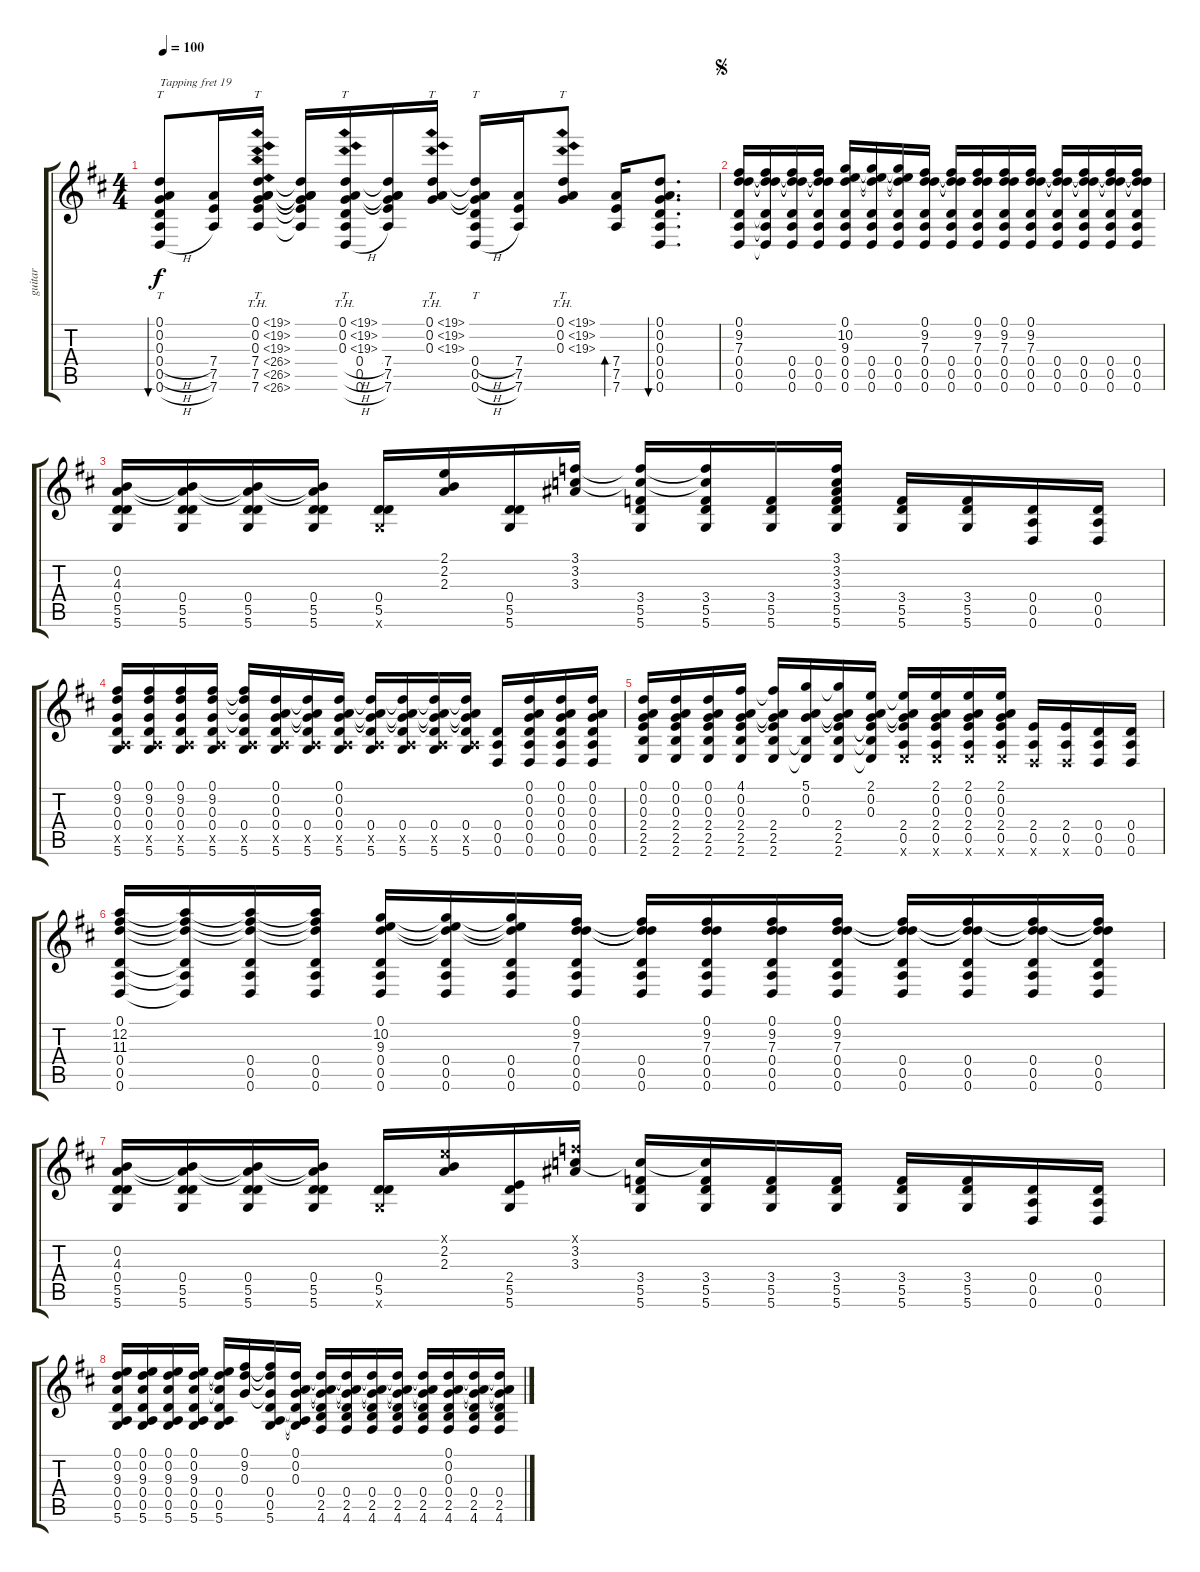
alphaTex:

\track ("guitar" "guitar") {instrument acousticguitarsteel}
\staff {score tabs}
\tuning (D4 A3 G3 D3 A2 D2) {hide}
\ts (4 4)
\tempo 100
\clef g2
\ks d
(0.1 0.2 0.3 0.4{h} 0.5{h} 0.6{h}).8{tt bu 120 txt "Tapping fret 19" dy f} (7.4 7.5 7.6).16 (0.1{th 19} 0.2{th 19} 0.3{th 19} 7.4{th 19} 7.5{th 19} 7.6{th 19}).16{tt} (0.1{t} 0.2{t} 0.3{t} 7.4{t} 7.5{t} 7.6{t}).16 (0.1{th 19} 0.2{th 19} 0.3{th 19} 0.4{h} 0.5{h} 0.6{h}).16{tt} (0.1{t} 0.2{t} 0.3{t} 7.4 7.5 7.6).16 (0.1{th 19} 0.2{th 19} 0.3{th 19}).16{tt} (0.1{t} 0.2{t} 0.3{t} 0.4{h} 0.5{h} 0.6{h}).16{tt} (7.4 7.5 7.6).16 (0.1{th 19} 0.2{th 19} 0.3{th 19}).8{tt} (7.4 7.5 7.6).16{bd 120} (0.1 0.2 0.3 0.4 0.5 0.6).8{d bu 120} |
\jump segno
(0.1 9.2 7.3 0.4 0.5 0.6).16 (0.1{t} 9.2{t} 7.3{t} 0.4{t} 0.5{t} 0.6{t}).16 (0.1{t} 9.2{t} 7.3{t} 0.4 0.5 0.6).16 (0.1{t} 9.2{t} 7.3{t} 0.4 0.5 0.6).16 (0.1 10.2 9.3 0.4 0.5 0.6).16 (0.1{t} 10.2{t} 9.3{t} 0.4 0.5 0.6).16 (0.1{t} 10.2{t} 9.3{t} 0.4 0.5 0.6).16 (0.1 9.2 7.3 0.4 0.5 0.6).16 (0.1{t} 9.2{t} 7.3{t} 0.4 0.5 0.6).16 (0.1 9.2 7.3 0.4 0.5 0.6).16 (0.1 9.2 7.3 0.4 0.5 0.6).16 (0.1 9.2 7.3 0.4 0.5 0.6).16 (0.1{t} 9.2{t} 7.3{t} 0.4 0.5 0.6).16 (0.1{t} 9.2{t} 7.3{t} 0.4 0.5 0.6).16 (0.1{t} 9.2{t} 7.3{t} 0.4 0.5 0.6).16 (0.1{t} 9.2{t} 7.3{t} 0.4 0.5 0.6).16 |
(0.2 4.3 0.4 5.5 5.6).16 (0.2{t} 4.3{t} 0.4 5.5 5.6).16 (0.2{t} 4.3{t} 0.4 5.5 5.6).16 (0.2{t} 4.3{t} 0.4 5.5 5.6).16 (0.4 5.5 5.6{x}).16 (2.1 2.2 2.3).16 (0.4 5.5 5.6).16 (3.1 3.2 3.3).16 (3.1{t} 3.2{t} 3.4 5.5 5.6).16 (3.1{t} 3.2{t} 3.4 5.5 5.6).16 (3.4 5.5 5.6).16 (3.1 3.2 3.3 3.4 5.5 5.6).16 (3.4 5.5 5.6).16 (3.4 5.5 5.6).16 (0.4 0.5 0.6).16 (0.4 0.5 0.6).16 |
(0.1 9.2 0.3 0.4 0.5{x} 5.6).16 (0.1 9.2 0.3 0.4 0.5{x} 5.6).16 (0.1 9.2 0.3 0.4 0.5{x} 5.6).16 (0.1 9.2 0.3 0.4 0.5{x} 5.6).16 (0.1{t} 9.2{t} 0.3{t} 0.4 0.5{x} 5.6).16 (0.1 0.2 0.3 0.4 0.5{x} 5.6).16 (0.1{t} 0.2{t} 0.3{t} 0.4 0.5{x} 5.6).16 (0.1 0.2 0.3 0.4 0.5{x} 5.6).16 (0.1{t} 0.2{t} 0.3{t} 0.4 0.5{x} 5.6).16 (0.1{t} 0.2{t} 0.3{t} 0.4 0.5{x} 5.6).16 (0.1{t} 0.2{t} 0.3{t} 0.4 0.5{x} 5.6).16 (0.1{t} 0.2{t} 0.3{t} 0.4 0.5{x} 5.6).16 (0.4 0.5 0.6).16 (0.1 0.2 0.3 0.4 0.5 0.6).16 (0.1 0.2 0.3 0.4 0.5 0.6).16 (0.1 0.2 0.3 0.4 0.5 0.6).16 |
(0.1 0.2 0.3 2.4 2.5 2.6).16 (0.1 0.2 0.3 2.4 2.5 2.6).16 (0.1 0.2 0.3 2.4 2.5 2.6).16 (4.1 0.2 0.3 2.4 2.5 2.6).16 (4.1{t} 0.2{t} 0.3{t} 2.4 2.5 2.6).16 (5.1 0.2 0.3 2.5{t} 2.6{t}).16 (5.1{t} 0.2{t} 0.3{t} 2.4 2.5 2.6).16 (2.1 0.2 0.3 2.4{t} 2.5{t} 2.6{t}).16 (2.1{t} 0.2{t} 0.3{t} 2.4 0.5 2.6{x}).16 (2.1 0.2 0.3 2.4 0.5 2.6{x}).16 (2.1 0.2 0.3 2.4 0.5 2.6{x}).16 (2.1 0.2 0.3 2.4 0.5 2.6{x}).16 (2.4 0.5 0.6{x}).16 (2.4 0.5 0.6{x}).16 (0.4 0.5 0.6).16 (0.4 0.5 0.6).16 |
(0.1 12.2 11.3 0.4 0.5 0.6).16 (0.1{t} 12.2{t} 11.3{t} 0.4{t} 0.5{t} 0.6{t}).16 (0.1{t} 12.2{t} 11.3{t} 0.4 0.5 0.6).16 (0.1{t} 12.2{t} 11.3{t} 0.4 0.5 0.6).16 (0.1 10.2 9.3 0.4 0.5 0.6).16 (0.1{t} 10.2{t} 9.3{t} 0.4 0.5 0.6).16 (0.1{t} 10.2{t} 9.3{t} 0.4 0.5 0.6).16 (0.1 9.2 7.3 0.4 0.5 0.6).16 (0.1{t} 9.2{t} 7.3{t} 0.4 0.5 0.6).16 (0.1 9.2 7.3 0.4 0.5 0.6).16 (0.1 9.2 7.3 0.4 0.5 0.6).16 (0.1 9.2 7.3 0.4 0.5 0.6).16 (0.1{t} 9.2{t} 7.3{t} 0.4 0.5 0.6).16 (0.1{t} 9.2{t} 7.3{t} 0.4 0.5 0.6).16 (0.1{t} 9.2{t} 7.3{t} 0.4 0.5 0.6).16 (0.1{t} 9.2{t} 7.3{t} 0.4 0.5 0.6).16 |
(0.2 4.3 0.4 5.5 5.6).16 (0.2{t} 4.3{t} 0.4 5.5 5.6).16 (0.2{t} 4.3{t} 0.4 5.5 5.6).16 (0.2{t} 4.3{t} 0.4 5.5 5.6).16 (0.4 5.5 5.6{x}).16 (2.1{x} 2.2 2.3).16 (2.4 5.5 5.6).16 (3.1{x} 3.2 3.3).16 (3.2{t} 3.4 5.5 5.6).16 (3.2{t} 3.4 5.5 5.6).16 (3.4 5.5 5.6).16 (3.4 5.5 5.6).16 (3.4 5.5 5.6).16 (3.4 5.5 5.6).16 (0.4 0.5 0.6).16 (0.4 0.5 0.6).16 |
(0.1 0.2 9.3 0.4 0.5 5.6).16 (0.1 0.2 9.3 0.4 0.5 5.6).16 (0.1 0.2 9.3 0.4 0.5 5.6).16 (0.1 0.2 9.3 0.4 0.5 5.6).16 (0.1{t} 0.2{t} 9.3{t} 0.4 0.5 5.6).16 (0.1 9.2 0.3).16 (0.1{t} 9.2{t} 0.3{t} 0.4 0.5 5.6).16 (0.1 0.2 0.3 0.4{t} 0.5{t} 5.6{t}).16 (0.1{t} 0.2{t} 0.3{t} 0.4 2.5 4.6).16 (0.1{t} 0.2{t} 0.3{t} 0.4 2.5 4.6).16 (0.1{t} 0.2{t} 0.3{t} 0.4 2.5 4.6).16 (0.1{t} 0.2{t} 0.3{t} 0.4 2.5 4.6).16 (0.1{t} 0.2{t} 0.3{t} 0.4 2.5 4.6).16 (0.1 0.2 0.3 0.4 2.5 4.6).16 (0.1{t} 0.2{t} 0.3{t} 0.4 2.5 4.6).16 (0.1{t} 0.2{t} 0.3{t} 0.4 2.5 4.6).16
